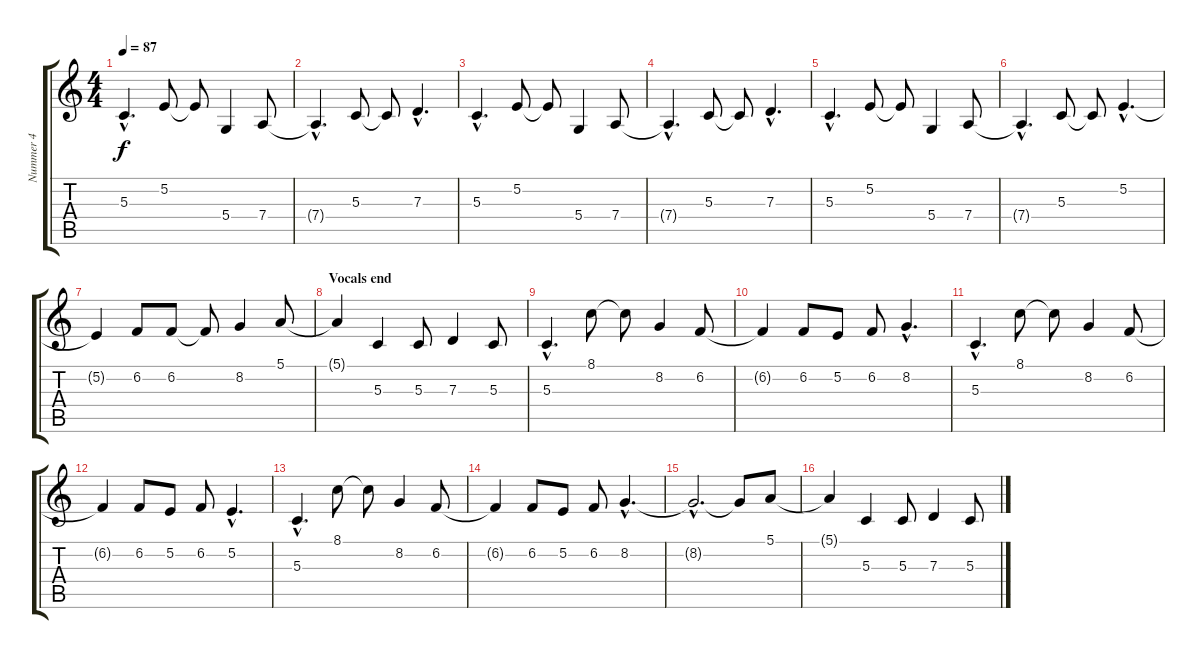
\track ("Nummer 4" "Nummer 4") {instrument stringensemble1}
\staff {score tabs}
\tuning (E4 B3 G3 D3 A2 E2) {hide}
\ts (4 4)
\tempo 87
\clef g2
\ks c
5.3{hac t}.4{d dy f} 5.2.8 5.2{t}.8 5.4.4 7.4.8 |
7.4{hac t}.4{d} 5.3.8 5.3{t}.8 7.3{hac}.4{d} |
5.3{hac}.4{d} 5.2.8 5.2{t}.8 5.4.4 7.4.8 |
7.4{hac t}.4{d} 5.3.8 5.3{t}.8 7.3{hac}.4{d} |
5.3{hac}.4{d} 5.2.8 5.2{t}.8 5.4.4 7.4.8 |
7.4{hac t}.4{d} 5.3.8 5.3{t}.8 5.2{hac}.4{d} |
5.2{t}.4 6.2.8 6.2.8 6.2{t}.8 8.2.4 5.1.8 |
\section ("" "Vocals end")
5.1{t}.4 5.3.4 5.3.8 7.3.4 5.3.8 |
5.3{hac}.4{d} 8.1.8 8.1{t}.8 8.2.4 6.2.8 |
6.2{t}.4 6.2.8 5.2.8 6.2.8 8.2{hac}.4{d} |
5.3{hac}.4{d} 8.1.8 8.1{t}.8 8.2.4 6.2.8 |
6.2{t}.4 6.2.8 5.2.8 6.2.8 5.2{hac}.4{d} |
5.3{hac}.4{d} 8.1.8 8.1{t}.8 8.2.4 6.2.8 |
6.2{t}.4 6.2.8 5.2.8 6.2.8 8.2{hac}.4{d} |
8.2{hac t}.2{d} 8.2{t}.8 5.1.8 |
5.1{t}.4 5.3.4 5.3.8 7.3.4 5.3.8
